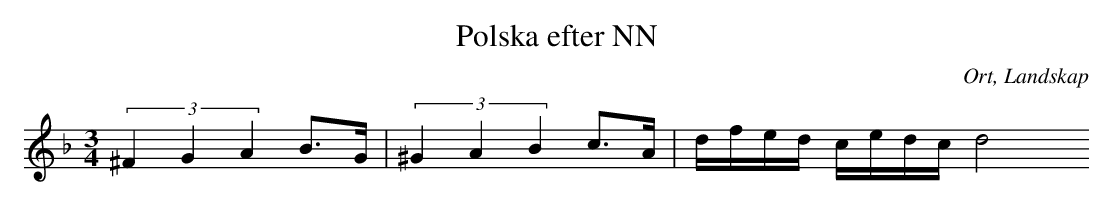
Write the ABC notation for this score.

X:1
T:Polska efter NN
O:Ort, Landskap
M:3/4
L:1/8
K:Dm
(3^F2G2A2 B>G|(3^G2A2B2 c>A|d/f/e/d/ c/e/d/c/ d4
